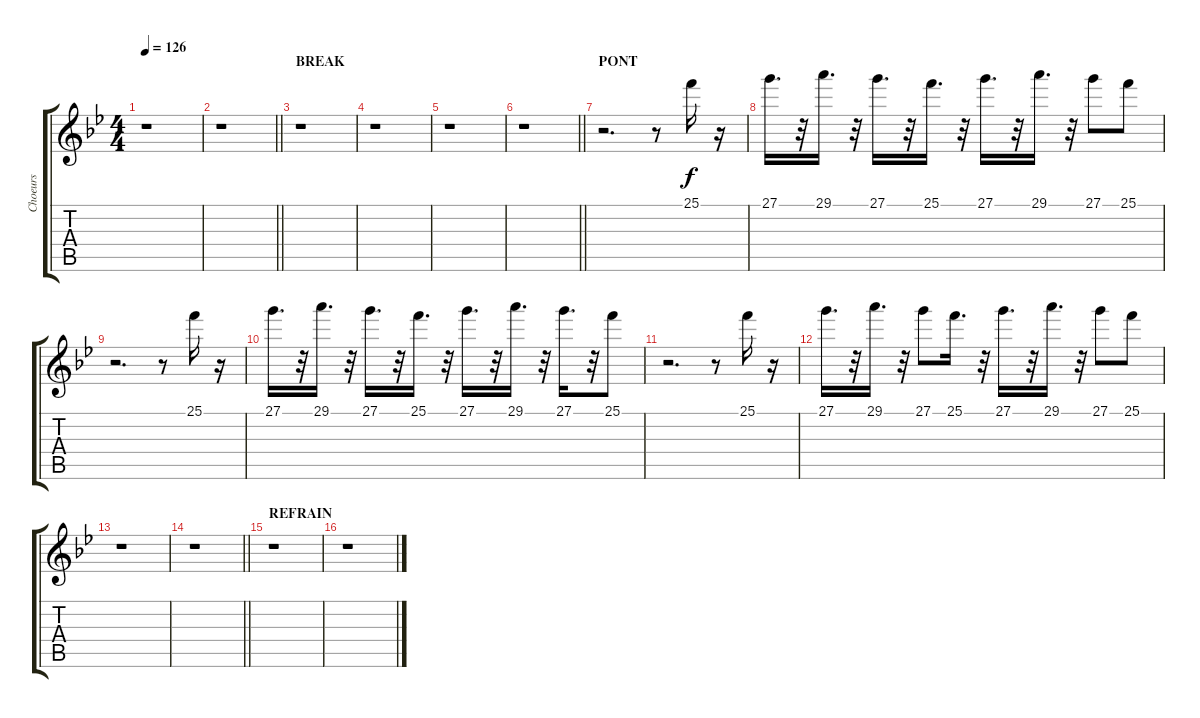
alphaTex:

\track ("Choeurs" "Choeurs") {instrument whistle}
\staff {score tabs}
\tuning (E4 B3 G3 D3 A2 E2) {hide}
\ts (4 4)
\tempo 126
\clef g2
\ks bb
r.1{dy f} |
\barLineRight lightlight
r.1 |
\section ("" "BREAK")
r.1 |
r.1 |
r.1 |
\barLineRight lightlight
r.1 |
\section ("" "PONT")
r.2{d} r.8 25.1.16 r.16 |
27.1.16{d} r.32 29.1.16{d} r.32 27.1.16{d} r.32 25.1.16{d} r.32 27.1.16{d} r.32 29.1.16{d} r.32 27.1.8 25.1.8 |
r.2{d} r.8 25.1.16 r.16 |
27.1.16{d} r.32 29.1.16{d} r.32 27.1.16{d} r.32 25.1.16{d} r.32 27.1.16{d} r.32 29.1.16{d} r.32 27.1.16{d} r.32 25.1.8 |
r.2{d} r.8 25.1.16 r.16 |
27.1.16{d} r.32 29.1.16{d} r.32 27.1.8 25.1.16{d} r.32 27.1.16{d} r.32 29.1.16{d} r.32 27.1.8 25.1.8 |
r.1 |
\barLineRight lightlight
r.1 |
\section ("" "REFRAIN")
r.1 |
r.1
